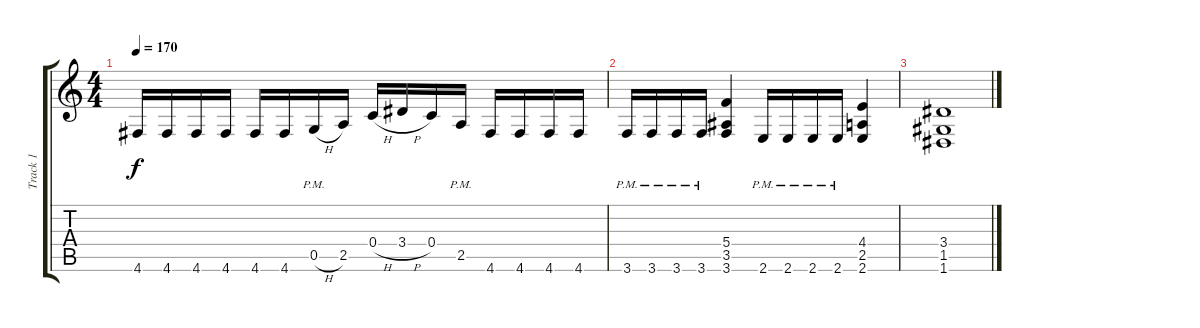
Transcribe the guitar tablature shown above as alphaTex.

\track ("Track 1" "Track 1") {instrument distortionguitar}
\staff {score tabs}
\tuning (D4 A3 F3 C3 G2 D2) {hide}
\ts (4 4)
\tempo 170
\clef g2
\ks c
4.6.16{dy f} 4.6.16 4.6.16 4.6.16 4.6.16 4.6.16 0.5{h pm}.16 2.5.16 0.4{h}.16 3.4{h}.16 0.4.16 2.5{pm}.16 4.6.16 4.6.16 4.6.16 4.6.16 |
3.6{pm}.16 3.6{pm}.16 3.6{pm}.16 3.6{pm}.16 (5.4 3.5 3.6).4 2.6{pm}.16 2.6{pm}.16 2.6{pm}.16 2.6{pm}.16 (4.4 2.5 2.6).4 |
(3.4 1.5 1.6).1
